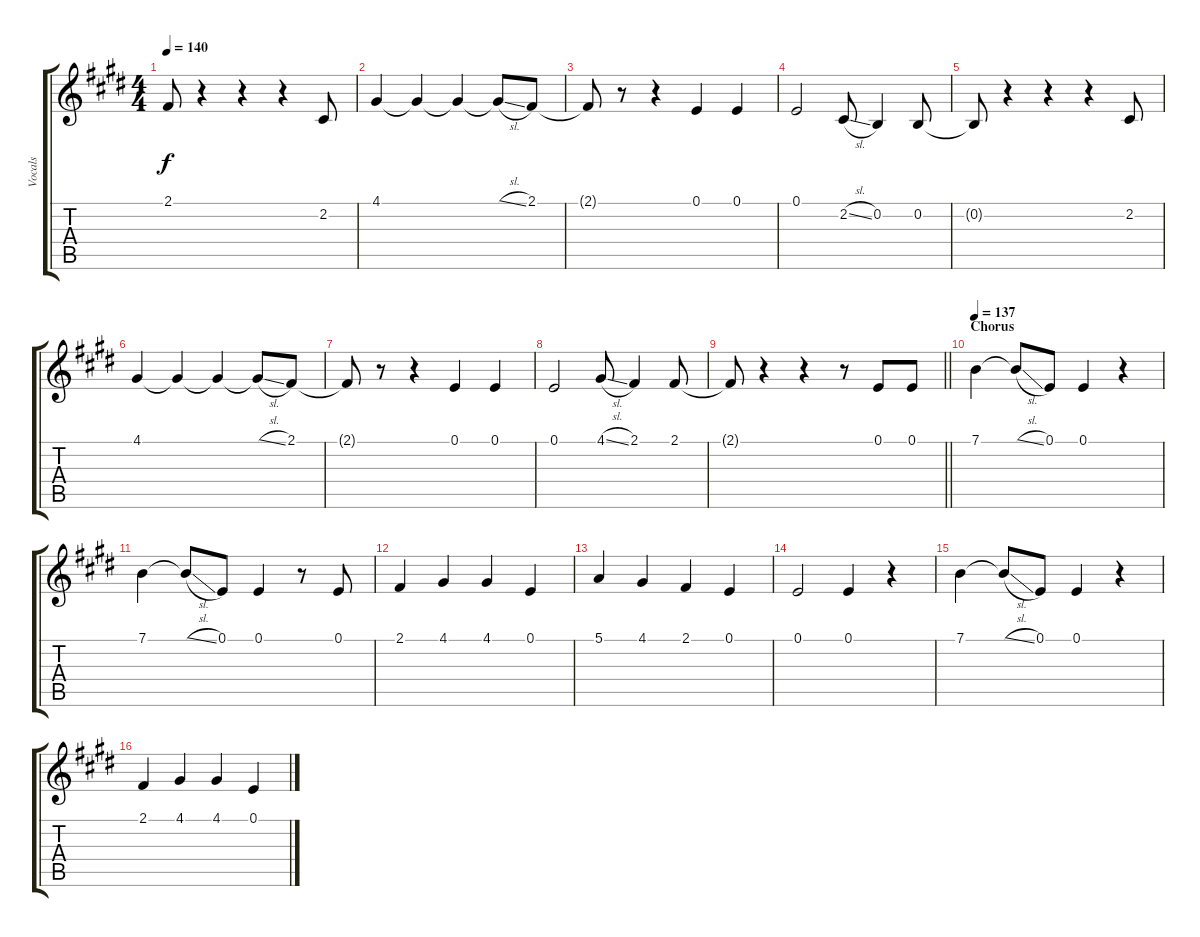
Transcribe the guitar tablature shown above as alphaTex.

\track ("Vocals" "Vocals") {instrument altosax}
\staff {score tabs}
\tuning (E4 B3 G3 D3 A2 E2) {hide}
\ts (4 4)
\tempo 140
\clef g2
\ks e
2.1{t}.8{dy f} r.4 r.4 r.4 2.2.8 |
4.1.4 4.1{t}.4 4.1{t}.4 4.1{sl t}.8 2.1.8 |
2.1{t}.8 r.8 r.4 0.1.4 0.1.4 |
0.1.2 2.2{sl}.8 0.2.4 0.2.8 |
0.2{t}.8 r.4 r.4 r.4 2.2.8 |
4.1.4 4.1{t}.4 4.1{t}.4 4.1{sl t}.8 2.1.8 |
2.1{t}.8 r.8 r.4 0.1.4 0.1.4 |
0.1.2 4.1{sl}.8 2.1.4 2.1.8 |
\barLineRight lightlight
2.1{t}.8 r.4 r.4 r.8 0.1.8 0.1.8 |
\section ("" "Chorus")
\tempo 137
7.1.4 7.1{sl t}.8 0.1.8 0.1.4 r.4 |
7.1.4 7.1{sl t}.8 0.1.8 0.1.4 r.8 0.1.8 |
2.1.4 4.1.4 4.1.4 0.1.4 |
5.1.4 4.1.4 2.1.4 0.1.4 |
0.1.2 0.1.4 r.4 |
7.1.4 7.1{sl t}.8 0.1.8 0.1.4 r.4 |
2.1.4 4.1.4 4.1.4 0.1.4
